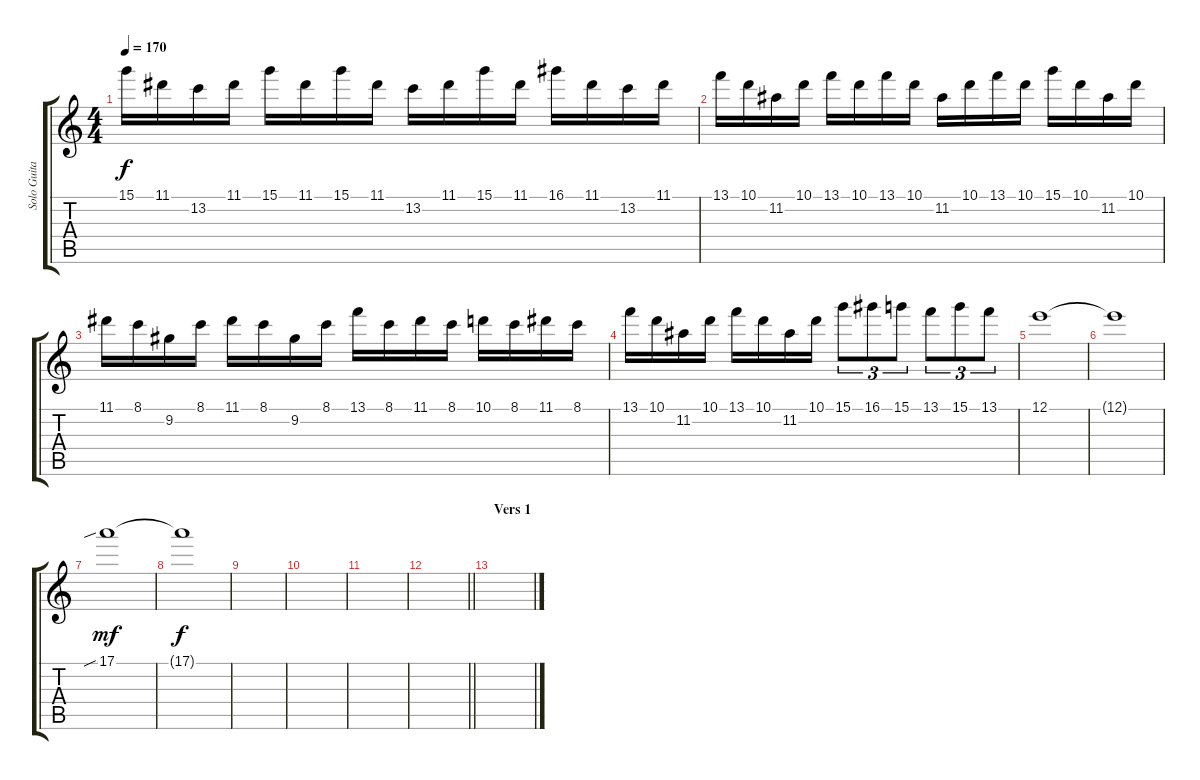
\track ("Solo Guitar" "Solo Guita") {instrument overdrivenguitar}
\staff {score tabs}
\tuning (E4 B3 G3 D3 A2 E2) {hide}
\ts (4 4)
\tempo 170
\clef g2
\ks c
15.1.16{dy f} 11.1.16 13.2.16 11.1.16 15.1.16 11.1.16 15.1.16 11.1.16 13.2.16 11.1.16 15.1.16 11.1.16 16.1.16 11.1.16 13.2.16 11.1.16 |
13.1.16 10.1.16 11.2.16 10.1.16 13.1.16 10.1.16 13.1.16 10.1.16 11.2.16 10.1.16 13.1.16 10.1.16 15.1.16 10.1.16 11.2.16 10.1.16 |
11.1.16 8.1.16 9.2.16 8.1.16 11.1.16 8.1.16 9.2.16 8.1.16 13.1.16 8.1.16 11.1.16 8.1.16 10.1.16 8.1.16 11.1.16 8.1.16 |
13.1.16 10.1.16 11.2.16 10.1.16 13.1.16 10.1.16 11.2.16 10.1.16 15.1.8{tu (3 2)} 16.1.8{tu (3 2)} 15.1.8{tu (3 2)} 13.1.8{tu (3 2)} 15.1.8{tu (3 2)} 13.1.8{tu (3 2)} |
12.1.1 |
12.1{t}.1 |
17.1{sib}.1{dy mf} |
17.1{t}.1{dy f} |
|
|
|
\barLineRight lightlight
|
\section ("" "Vers 1")
